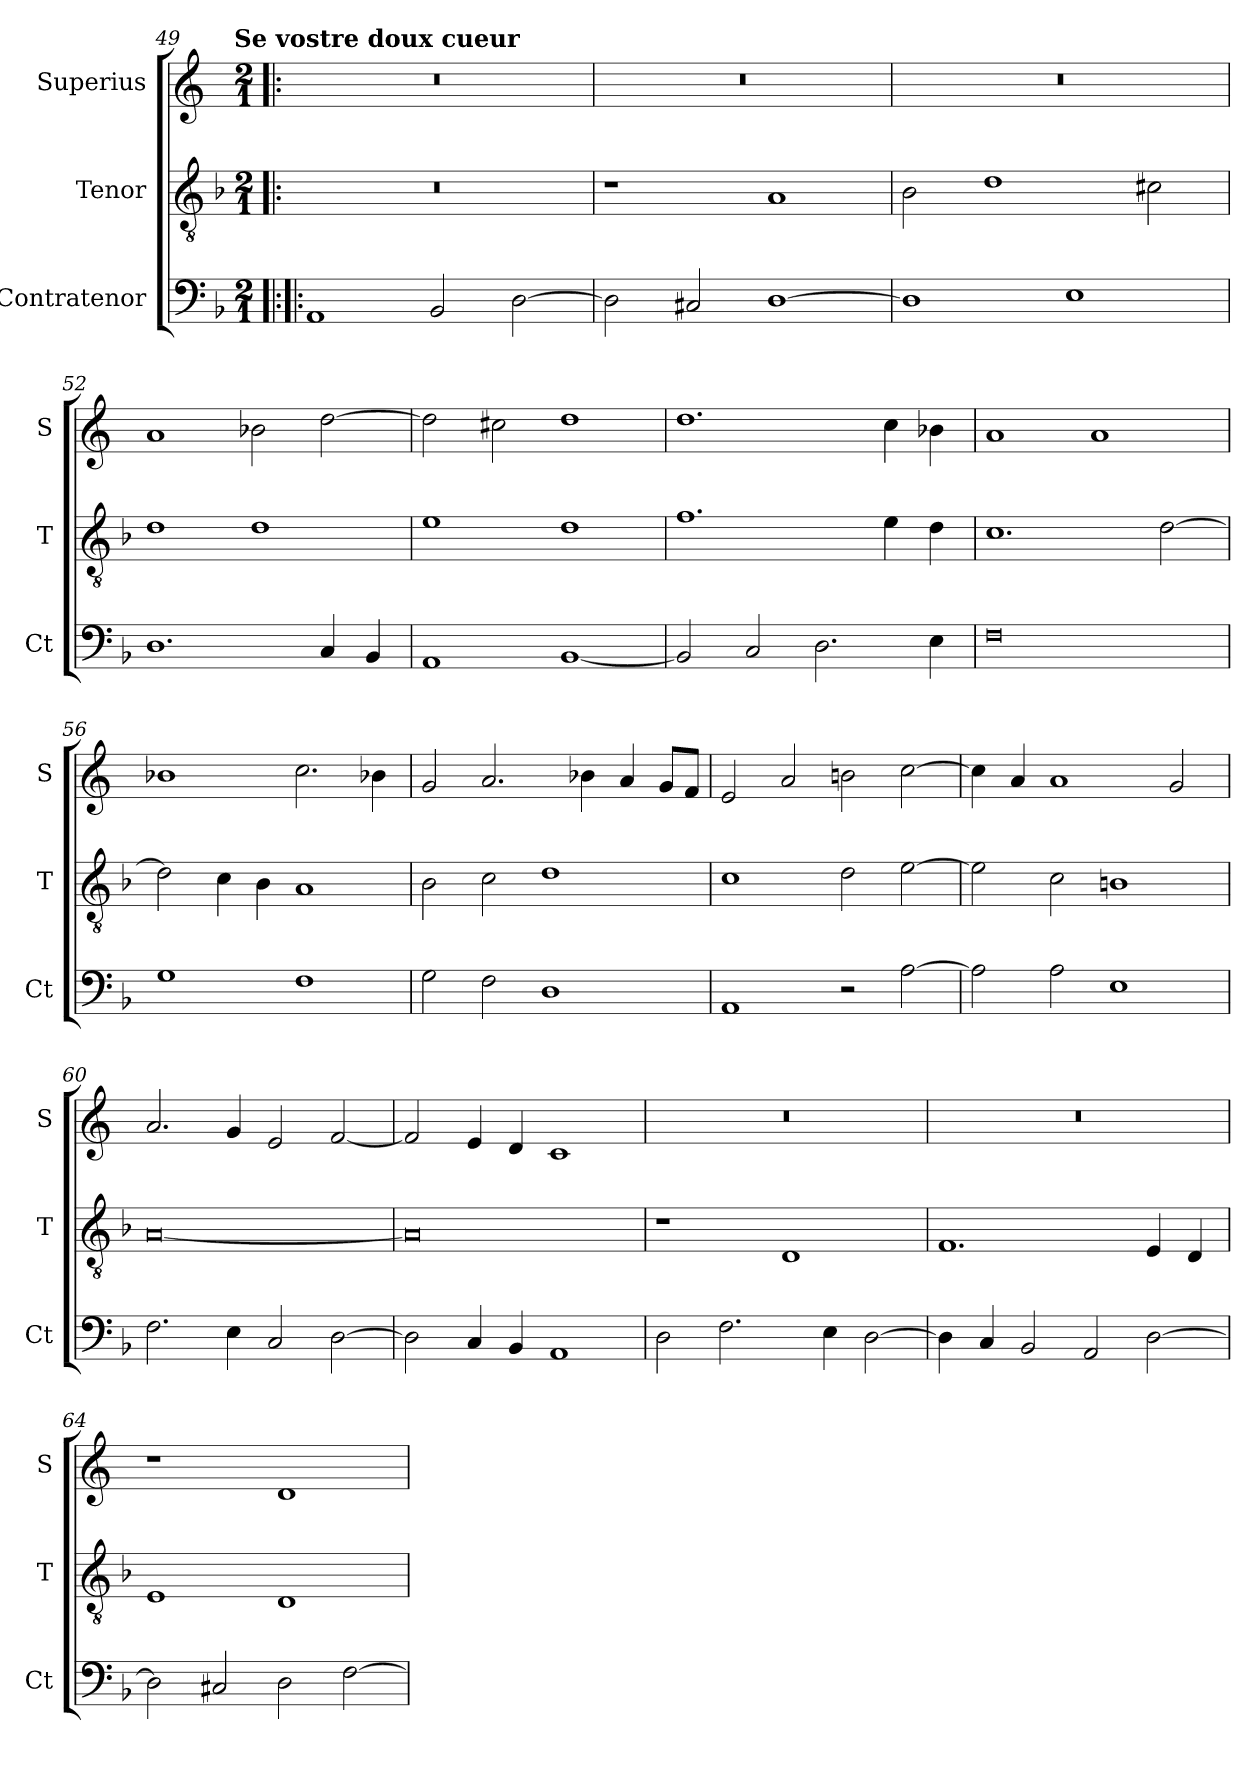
**kern	**kern	**kern
*part3	*part2	*part1
*staff3	*staff2	*staff1
*I"Contratenor	*I"Tenor	*I"Superius
*I'Ct	*I'T	*I'S
!!LO:LB:g=z
*clefF4	*clefGv2	*clefG2
*k[b-]	*k[b-]	*k[]
!!LO:TX:omd:t=Se vostre doux cueur
*M2/1	*M2/1	*M2/1
=49!|:	=49	=49!|:
1AA	0r	0r
2BB-/	.	.
[2D\	.	.
=50	=50	=50
2D\]	1r	0r
2C#X/	.	.
[1D	1A	.
=51	=51	=51
1D]	2B-\	0r
.	1d	.
1E	.	.
.	2c#X\	.
=52	=52	=52
1.D	1d	1a
.	1d	2b-X\
4C/	.	[2dd\
4BB-/	.	.
=53	=53	=53
1AA	1e	2dd\]
.	.	2cc#X\
[1BB-	1d	1dd
=54	=54	=54
2BB-/]	1.f	1.dd
2C/	.	.
2.D\	.	.
.	4e\	4cc\
4E\	4d\	4b-X\
=55	=55	=55
0F	1.c	1a
.	.	1a
.	[2d\	.
=56	=56	=56
1G	2d\]	1b-X
.	4c\	.
.	4B-\	.
1F	1A	2.cc\
.	.	4b-X\
=57	=57	=57
2G\	2B-\	2g/
2F\	2c\	2.a/
1D	1d	.
.	.	4b-X\
.	.	4a/
.	.	8g/L
.	.	8f/J
=58	=58	=58
1AA	1c	2e/
.	.	2a/
2r	2d\	2bn\
[2A\	[2e\	[2cc\
=59	=59	=59
2A\]	2e\]	4cc\]
.	.	4a/
2A\	2c\	1a
1E	1Bn	.
.	.	2g/
=60	=60	=60
2.F\	[0A	2.a/
4E\	.	4g/
2C/	.	2e/
[2D\	.	[2f/
=61	=61	=61
2D\]	0A]	2f/]
4C/	.	4e/
4BB-/	.	4d/
1AA	.	1c
=62	=62	=62
2D\	1r	0r
2.F\	.	.
.	1D	.
4E\	.	.
[2D\	.	.
=63	=63	=63
4D\]	1.F	0r
4C/	.	.
2BB-/	.	.
2AA/	.	.
[2D\	4E/	.
.	4D/	.
=64	=64	=64
2D\]	1E	1r
2C#X/	.	.
2D\	1D	1d
[2F\	.	.
=	=	=
*-	*-	*-
